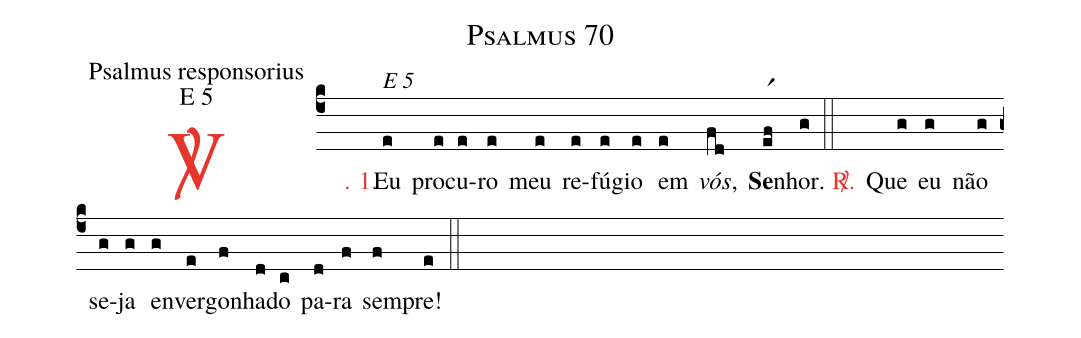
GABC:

name: Psalmus 70;
office-part: Psalmus responsorius;
mode: E 5;
%%
(c4)

<c><sp>V/</sp>. 1.</c>() Eu(e[alt:E 5]) pro(e)cu(e)ro(e) meu(e) re(e)fú(e)gio(e) em(e) <i>vós</i>,(fd) <b>Se</b>(er1f)nhor.(g)

(::)

<c><sp>R/</sp>.</c>() Que(g) eu(g) não(g) se(g)ja(g) en(g)ver(e)go(f)nha(d)do(c) pa(d)ra(f) sem(f)pre!(e)

(::)
